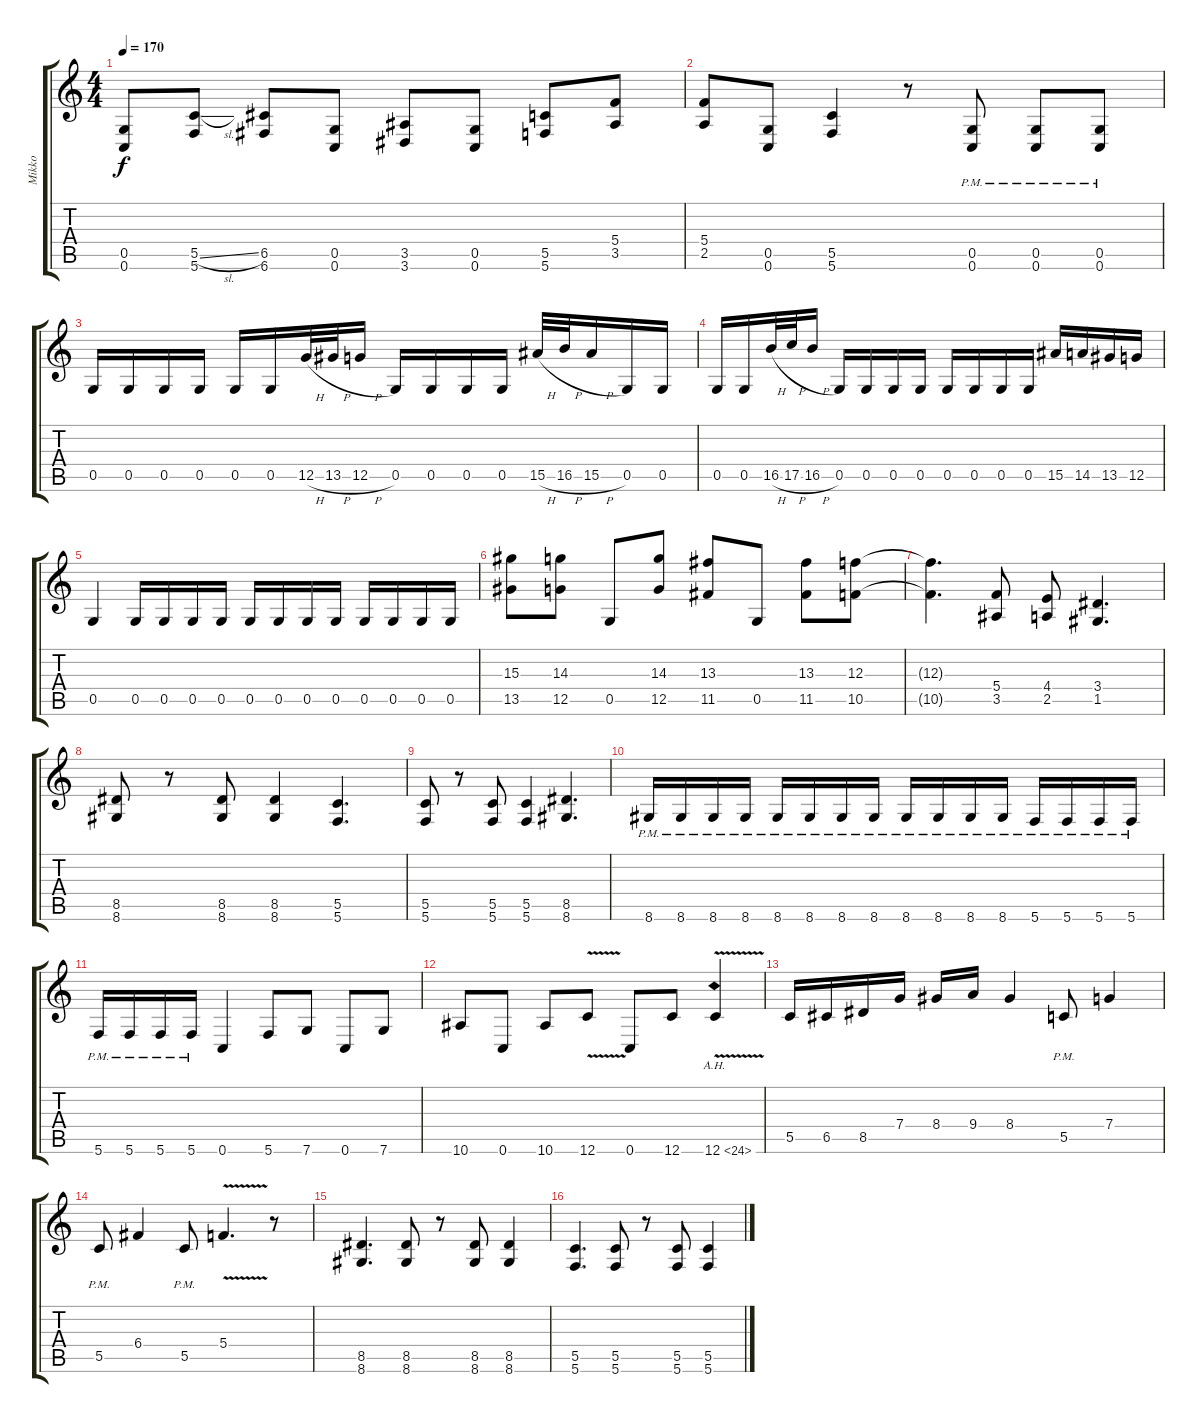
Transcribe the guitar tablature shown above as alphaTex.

\track ("Mikko" "Mikko") {instrument distortionguitar}
\staff {score tabs}
\tuning (D4 A3 F3 C3 G2 C2) {hide}
\ts (4 4)
\tempo 170
\clef g2
\ks c
(0.5 0.6).8{dy f instrument distortionguitar} (5.5{sl} 5.6).8 (6.5 6.6).8 (0.5 0.6).8 (3.5 3.6).8 (0.5 0.6).8 (5.5 5.6).8 (5.4 3.5).8 |
(5.4 2.5).8 (0.5 0.6).8 (5.5 5.6).4 r.8 (0.5{pm} 0.6{pm}).8 (0.5{pm} 0.6{pm}).8 (0.5{pm} 0.6{pm}).8 |
0.5.16 0.5.16 0.5.16 0.5.16 0.5.16 0.5.16 12.5{h}.32 13.5{h}.32 12.5{h}.16 0.5.16 0.5.16 0.5.16 0.5.16 15.5{h}.32 16.5{h}.32 15.5{h}.16 0.5.16 0.5.16 |
0.5.16 0.5.16 16.5{h}.32 17.5{h}.32 16.5{h}.16 0.5.16 0.5.16 0.5.16 0.5.16 0.5.16 0.5.16 0.5.16 0.5.16 15.5.16 14.5.16 13.5.16 12.5.16 |
0.5.4 0.5.16 0.5.16 0.5.16 0.5.16 0.5.16 0.5.16 0.5.16 0.5.16 0.5.16 0.5.16 0.5.16 0.5.16 |
(15.3 13.5).8 (14.3 12.5).8 0.5.8 (14.3 12.5).8 (13.3 11.5).8 0.5.8 (13.3 11.5).8 (12.3 10.5).8 |
(12.3{t} 10.5{t}).4{d} (5.4 3.5).8 (4.4 2.5).8 (3.4 1.5).4{d} |
(8.5 8.6).8 r.8 (8.5 8.6).8 (8.5 8.6).4 (5.5 5.6).4{d} |
(5.5 5.6).8 r.8 (5.5 5.6).8 (5.5 5.6).4 (8.5 8.6).4{d} |
8.6{pm}.16 8.6{pm}.16 8.6{pm}.16 8.6{pm}.16 8.6{pm}.16 8.6{pm}.16 8.6{pm}.16 8.6{pm}.16 8.6{pm}.16 8.6{pm}.16 8.6{pm}.16 8.6{pm}.16 5.6{pm}.16 5.6{pm}.16 5.6{pm}.16 5.6{pm}.16 |
5.6{pm}.16 5.6{pm}.16 5.6{pm}.16 5.6{pm}.16 0.6.4 5.6.8 7.6.8 0.6.8 7.6.8 |
10.6.8 0.6.8 10.6.8 12.6{v}.8 0.6.8 12.6.8 12.6{ah 12 v}.4 |
5.5.16 6.5.16 8.5.16 7.4.16 8.4.16 9.4.16 8.4.4 5.5{pm}.8 7.4.4 |
5.5{pm}.8 6.4.4 5.5{pm}.8 5.4{v}.4{d} r.8 |
(8.5 8.6).4{d} (8.5 8.6).8 r.8 (8.5 8.6).8 (8.5 8.6).4 |
(5.5 5.6).4{d} (5.5 5.6).8 r.8 (5.5 5.6).8 (5.5 5.6).4
